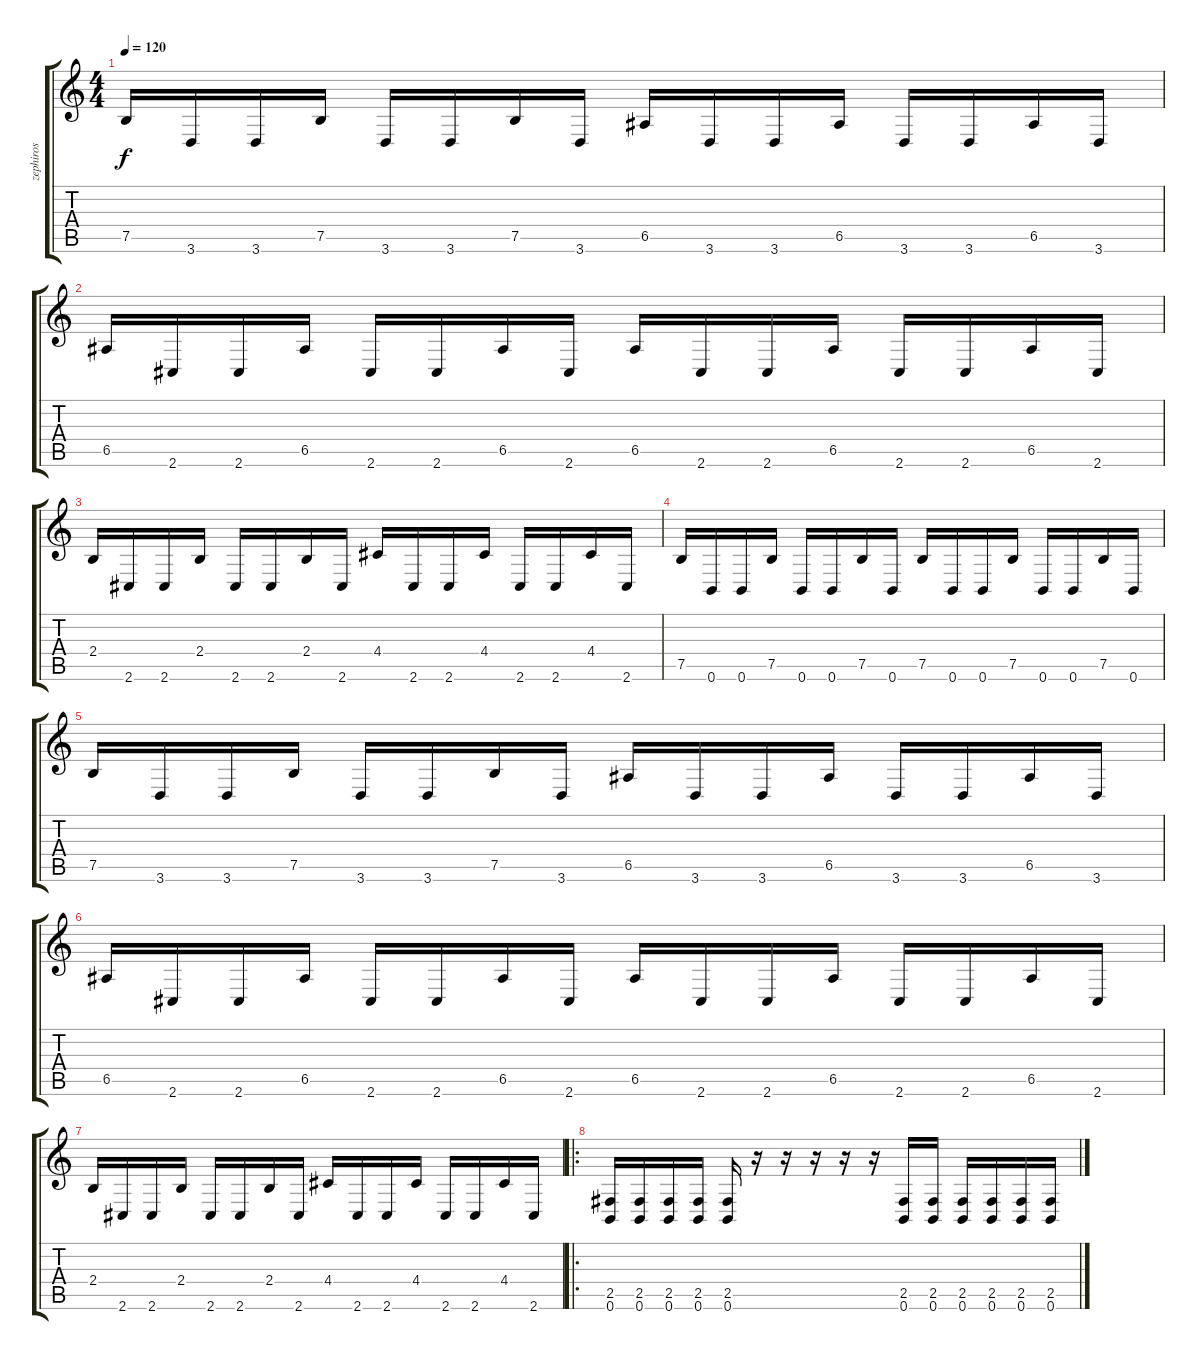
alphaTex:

\track ("zephiros" "zephiros") {instrument distortionguitar}
\staff {score tabs}
\tuning (B3 Gb3 D3 A2 E2 B1) {hide}
\ts (4 4)
\tempo 120
\clef g2
\ks c
7.5.16{dy f} 3.6.16 3.6.16 7.5.16 3.6.16 3.6.16 7.5.16 3.6.16 6.5.16 3.6.16 3.6.16 6.5.16 3.6.16 3.6.16 6.5.16 3.6.16 |
6.5.16 2.6.16 2.6.16 6.5.16 2.6.16 2.6.16 6.5.16 2.6.16 6.5.16 2.6.16 2.6.16 6.5.16 2.6.16 2.6.16 6.5.16 2.6.16 |
2.4.16 2.6.16 2.6.16 2.4.16 2.6.16 2.6.16 2.4.16 2.6.16 4.4.16 2.6.16 2.6.16 4.4.16 2.6.16 2.6.16 4.4.16 2.6.16 |
7.5.16 0.6.16 0.6.16 7.5.16 0.6.16 0.6.16 7.5.16 0.6.16 7.5.16 0.6.16 0.6.16 7.5.16 0.6.16 0.6.16 7.5.16 0.6.16 |
7.5.16 3.6.16 3.6.16 7.5.16 3.6.16 3.6.16 7.5.16 3.6.16 6.5.16 3.6.16 3.6.16 6.5.16 3.6.16 3.6.16 6.5.16 3.6.16 |
6.5.16 2.6.16 2.6.16 6.5.16 2.6.16 2.6.16 6.5.16 2.6.16 6.5.16 2.6.16 2.6.16 6.5.16 2.6.16 2.6.16 6.5.16 2.6.16 |
2.4.16 2.6.16 2.6.16 2.4.16 2.6.16 2.6.16 2.4.16 2.6.16 4.4.16 2.6.16 2.6.16 4.4.16 2.6.16 2.6.16 4.4.16 2.6.16 |
\ro
(2.5 0.6).16{instrument distortionguitar} (2.5 0.6).16 (2.5 0.6).16 (2.5 0.6).16 (2.5 0.6).16 r.16 r.16 r.16 r.16 r.16 (2.5 0.6).16 (2.5 0.6).16 (2.5 0.6).16 (2.5 0.6).16 (2.5 0.6).16 (2.5 0.6).16
